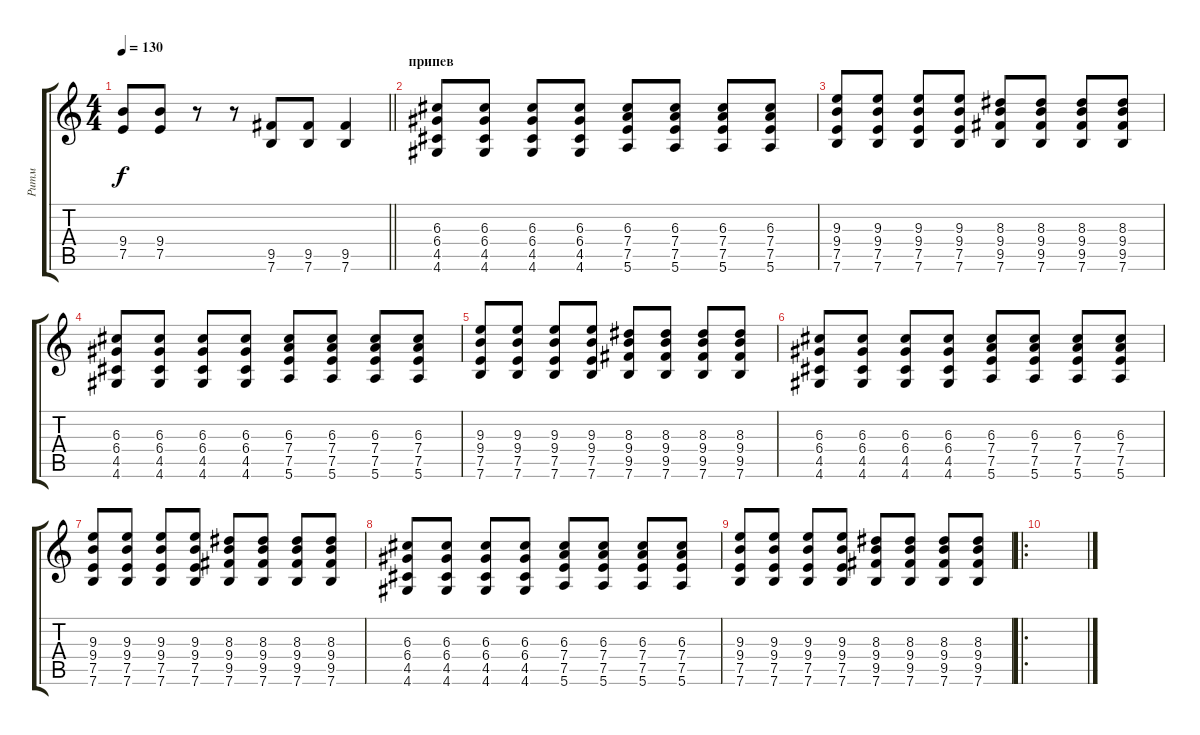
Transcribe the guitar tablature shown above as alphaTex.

\track ("Ритм" "Ритм") {instrument distortionguitar}
\staff {score tabs}
\tuning (E4 B3 G3 D3 A2 E2) {hide}
\ts (4 4)
\tempo 130
\clef g2
\barLineRight lightlight
\ks c
(9.4 7.5).8{dy f} (9.4 7.5).8 r.8 r.8 (9.5 7.6).8 (9.5 7.6).8 (9.5 7.6).4 |
\section ("" "припев")
(6.3 6.4 4.5 4.6).8 (6.3 6.4 4.5 4.6).8 (6.3 6.4 4.5 4.6).8 (6.3 6.4 4.5 4.6).8 (6.3 7.4 7.5 5.6).8 (6.3 7.4 7.5 5.6).8 (6.3 7.4 7.5 5.6).8 (6.3 7.4 7.5 5.6).8 |
(9.3 9.4 7.5 7.6).8 (9.3 9.4 7.5 7.6).8 (9.3 9.4 7.5 7.6).8 (9.3 9.4 7.5 7.6).8 (8.3 9.4 9.5 7.6).8 (8.3 9.4 9.5 7.6).8 (8.3 9.4 9.5 7.6).8 (8.3 9.4 9.5 7.6).8 |
(6.3 6.4 4.5 4.6).8 (6.3 6.4 4.5 4.6).8 (6.3 6.4 4.5 4.6).8 (6.3 6.4 4.5 4.6).8 (6.3 7.4 7.5 5.6).8 (6.3 7.4 7.5 5.6).8 (6.3 7.4 7.5 5.6).8 (6.3 7.4 7.5 5.6).8 |
(9.3 9.4 7.5 7.6).8 (9.3 9.4 7.5 7.6).8 (9.3 9.4 7.5 7.6).8 (9.3 9.4 7.5 7.6).8 (8.3 9.4 9.5 7.6).8 (8.3 9.4 9.5 7.6).8 (8.3 9.4 9.5 7.6).8 (8.3 9.4 9.5 7.6).8 |
(6.3 6.4 4.5 4.6).8 (6.3 6.4 4.5 4.6).8 (6.3 6.4 4.5 4.6).8 (6.3 6.4 4.5 4.6).8 (6.3 7.4 7.5 5.6).8 (6.3 7.4 7.5 5.6).8 (6.3 7.4 7.5 5.6).8 (6.3 7.4 7.5 5.6).8 |
(9.3 9.4 7.5 7.6).8 (9.3 9.4 7.5 7.6).8 (9.3 9.4 7.5 7.6).8 (9.3 9.4 7.5 7.6).8 (8.3 9.4 9.5 7.6).8 (8.3 9.4 9.5 7.6).8 (8.3 9.4 9.5 7.6).8 (8.3 9.4 9.5 7.6).8 |
(6.3 6.4 4.5 4.6).8 (6.3 6.4 4.5 4.6).8 (6.3 6.4 4.5 4.6).8 (6.3 6.4 4.5 4.6).8 (6.3 7.4 7.5 5.6).8 (6.3 7.4 7.5 5.6).8 (6.3 7.4 7.5 5.6).8 (6.3 7.4 7.5 5.6).8 |
(9.3 9.4 7.5 7.6).8 (9.3 9.4 7.5 7.6).8 (9.3 9.4 7.5 7.6).8 (9.3 9.4 7.5 7.6).8 (8.3 9.4 9.5 7.6).8 (8.3 9.4 9.5 7.6).8 (8.3 9.4 9.5 7.6).8 (8.3 9.4 9.5 7.6).8 |
\ro
